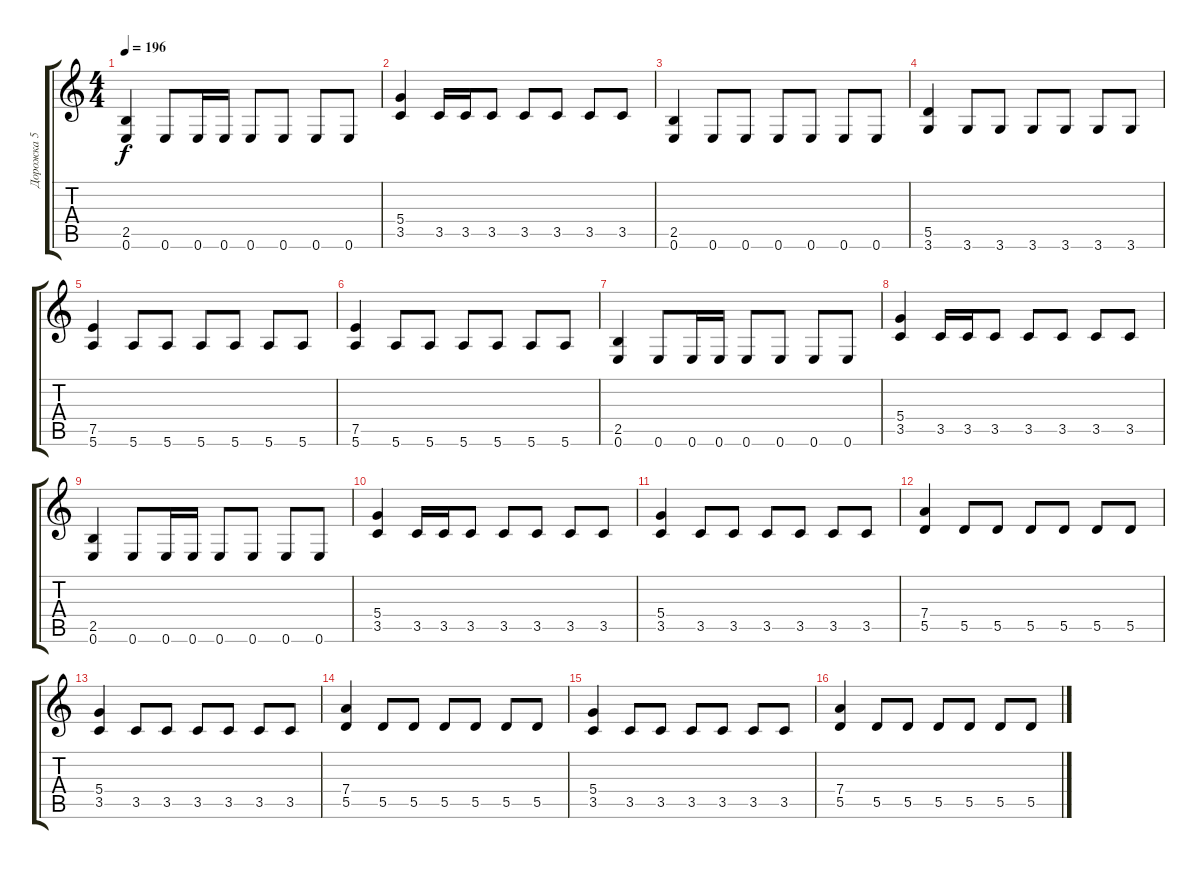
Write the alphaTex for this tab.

\track ("Дорожка 5" "Дорожка 5") {instrument overdrivenguitar}
\staff {score tabs}
\tuning (E4 B3 G3 D3 A2 E2) {hide}
\ts (4 4)
\tempo 196
\clef g2
\ks c
(2.5 0.6).4{dy f} 0.6.8 0.6.16 0.6.16 0.6.8 0.6.8 0.6.8 0.6.8 |
(5.4 3.5).4 3.5.16 3.5.16 3.5.8 3.5.8 3.5.8 3.5.8 3.5.8 |
(2.5 0.6).4 0.6.8 0.6.8 0.6.8 0.6.8 0.6.8 0.6.8 |
(5.5 3.6).4 3.6.8 3.6.8 3.6.8 3.6.8 3.6.8 3.6.8 |
(7.5 5.6).4 5.6.8 5.6.8 5.6.8 5.6.8 5.6.8 5.6.8 |
(7.5 5.6).4 5.6.8 5.6.8 5.6.8 5.6.8 5.6.8 5.6.8 |
(2.5 0.6).4 0.6.8 0.6.16 0.6.16 0.6.8 0.6.8 0.6.8 0.6.8 |
(5.4 3.5).4 3.5.16 3.5.16 3.5.8 3.5.8 3.5.8 3.5.8 3.5.8 |
(2.5 0.6).4 0.6.8 0.6.16 0.6.16 0.6.8 0.6.8 0.6.8 0.6.8 |
(5.4 3.5).4 3.5.16 3.5.16 3.5.8 3.5.8 3.5.8 3.5.8 3.5.8 |
(5.4 3.5).4 3.5.8 3.5.8 3.5.8 3.5.8 3.5.8 3.5.8 |
(7.4 5.5).4 5.5.8 5.5.8 5.5.8 5.5.8 5.5.8 5.5.8 |
(5.4 3.5).4 3.5.8 3.5.8 3.5.8 3.5.8 3.5.8 3.5.8 |
(7.4 5.5).4 5.5.8 5.5.8 5.5.8 5.5.8 5.5.8 5.5.8 |
(5.4 3.5).4 3.5.8 3.5.8 3.5.8 3.5.8 3.5.8 3.5.8 |
(7.4 5.5).4 5.5.8 5.5.8 5.5.8 5.5.8 5.5.8 5.5.8
